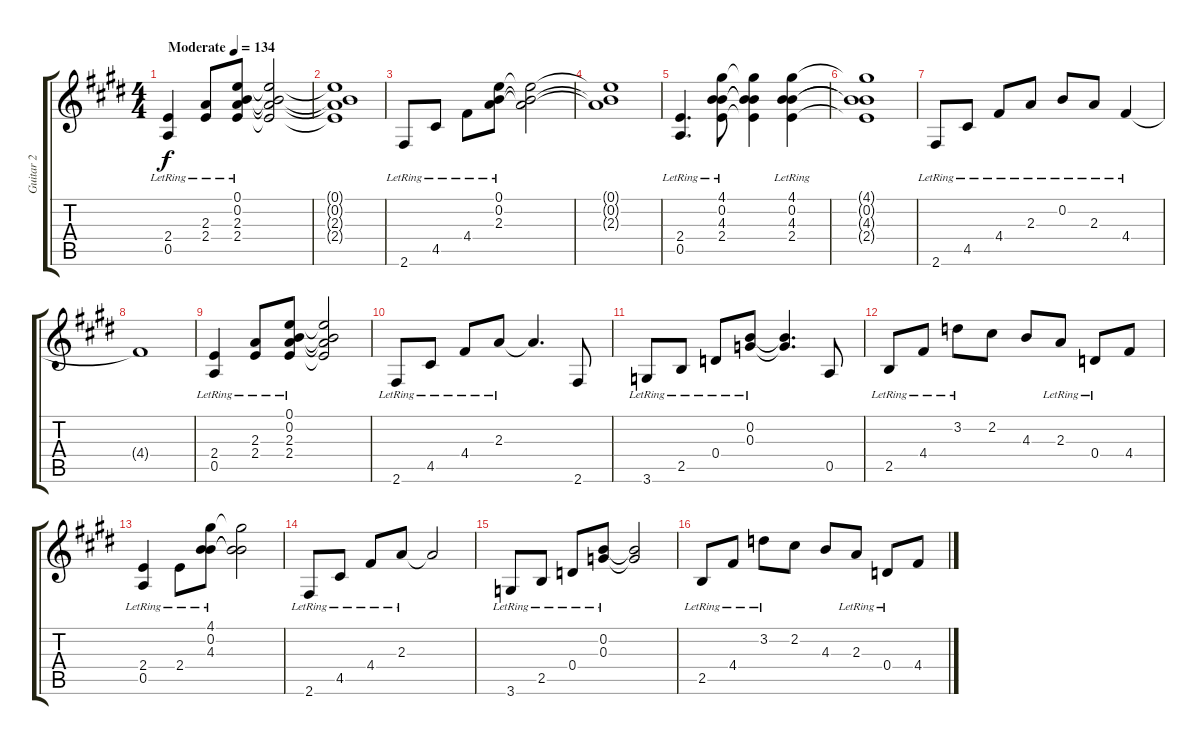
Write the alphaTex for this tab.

\track ("Guitar 2" "Guitar 2") {instrument acousticguitarsteel}
\staff {score tabs}
\tuning (E4 B3 G3 D3 A2 E2) {hide}
\ts (4 4)
\tempo (134 "Moderate")
\clef g2
\ks e
(2.4{lr} 0.5{lr}).4{dy f instrument acousticguitarsteel} (2.3{lr} 2.4{lr}).8 (0.1{lr} 0.2{lr} 2.3{lr} 2.4{lr}).8 (0.1{t} 0.2{t} 2.3{t} 2.4{t}).2 |
(0.1{t} 0.2{t} 2.3{t} 2.4{t}).1 |
2.6{lr}.8 4.5{lr}.8 4.4{lr}.8 (0.1{lr} 0.2{lr} 2.3{lr}).8 (0.1{t} 0.2{t} 2.3{t}).2 |
(0.1{t} 0.2{t} 2.3{t}).1 |
(2.4{lr} 0.5{lr}).4{d} (4.1{lr} 0.2{lr} 4.3{lr} 2.4{lr}).8 (4.1{t} 0.2{t} 4.3{t} 2.4{t}).4 (4.1{lr} 0.2{lr} 4.3{lr} 2.4{lr}).4 |
(4.1{t} 0.2{t} 4.3{t} 2.4{t}).1 |
2.6{lr}.8 4.5{lr}.8 4.4{lr}.8 2.3{lr}.8 0.2{lr}.8 2.3{lr}.8 4.4{lr}.4 |
4.4{t}.1 |
(2.4{lr} 0.5{lr}).4 (2.3{lr} 2.4{lr}).8 (0.1{lr} 0.2{lr} 2.3{lr} 2.4{lr}).8 (0.1{t} 0.2{t} 2.3{t} 2.4{t}).2 |
2.6{lr}.8 4.5{lr}.8 4.4{lr}.8 2.3{lr}.8 2.3{t}.4{d} 2.6.8 |
3.6{lr}.8 2.5{lr}.8 0.4{lr}.8 (0.2{lr} 0.3{lr}).8 (0.2{t} 0.3{t}).4{d} 0.5.8 |
2.5{lr}.8 4.4{lr}.8 3.2{lr}.8 2.2.8 4.3.8 2.3{lr}.8 0.4{lr}.8 4.4.8 |
(2.4{lr} 0.5{lr}).4 2.4{lr}.8 (4.1{lr} 0.2{lr} 4.3{lr}).8 (4.1{t} 0.2{t} 4.3{t}).2 |
2.6{lr}.8 4.5{lr}.8 4.4{lr}.8 2.3{lr}.8 2.3{t}.2 |
3.6{lr}.8 2.5{lr}.8 0.4{lr}.8 (0.2{lr} 0.3{lr}).8 (0.2{t} 0.3{t}).2 |
2.5{lr}.8 4.4{lr}.8 3.2{lr}.8 2.2.8 4.3.8 2.3{lr}.8 0.4{lr}.8 4.4.8
